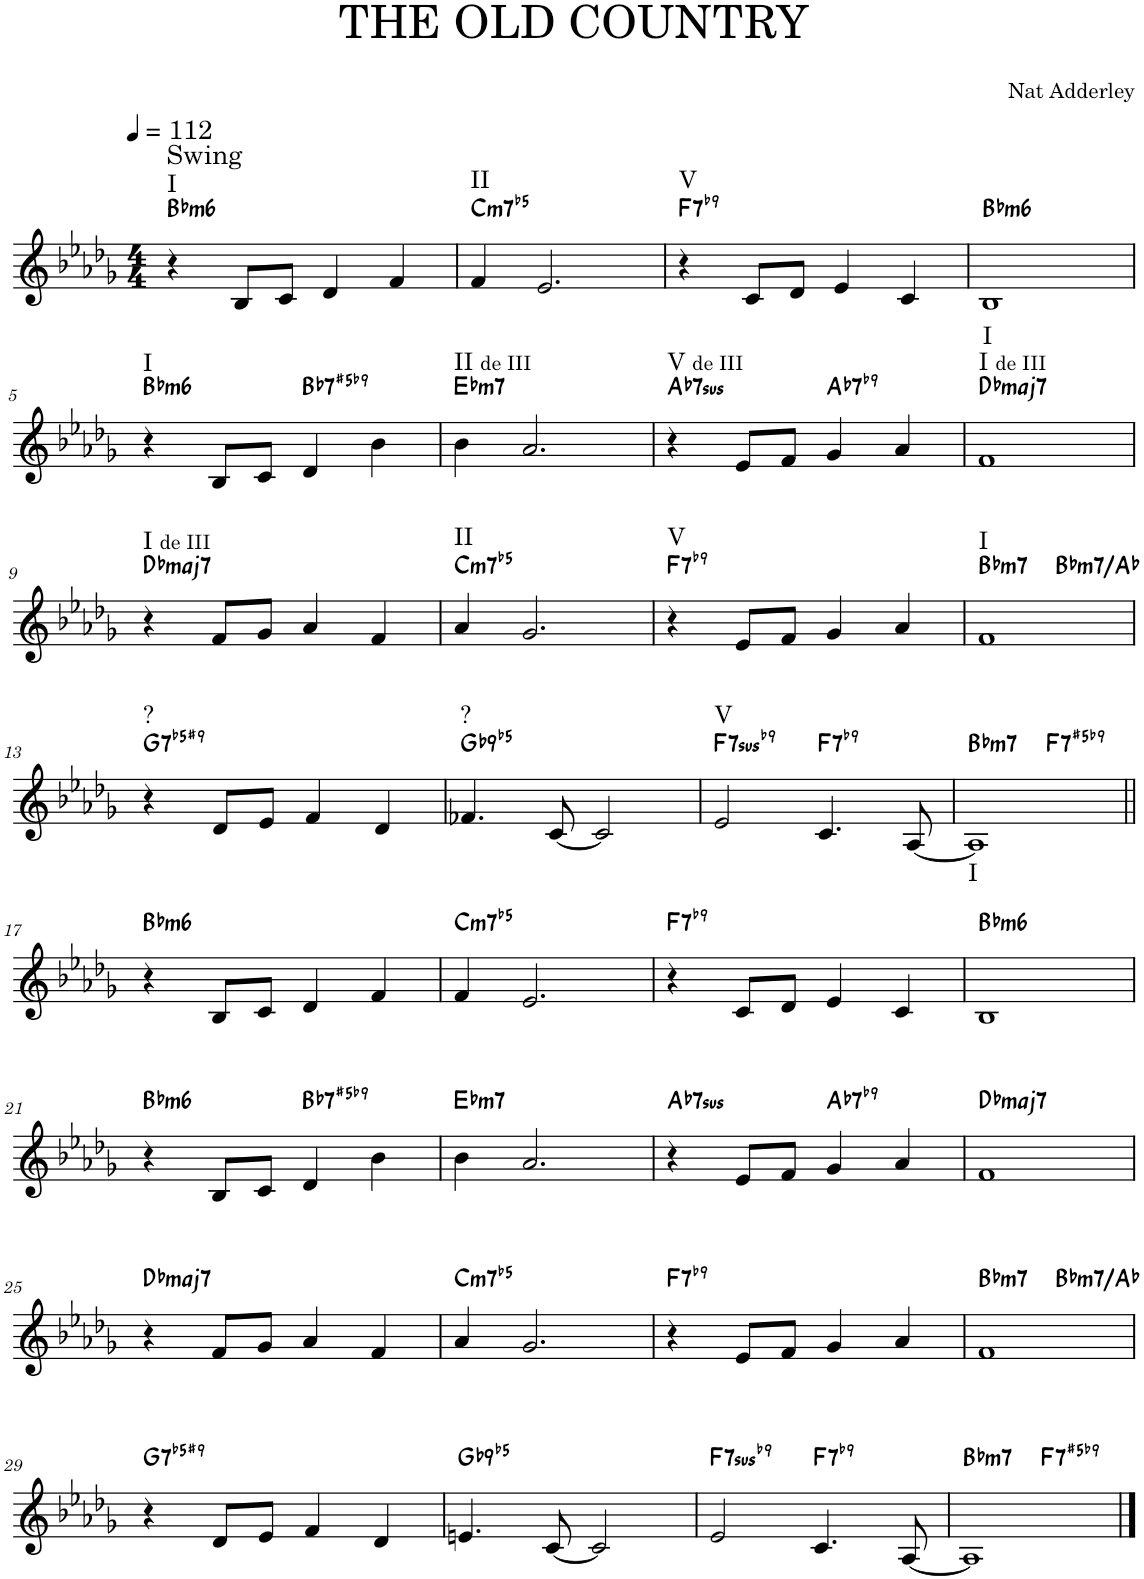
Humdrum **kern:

**kern	**harte
*part1	*part1
*staff1	*
*I"Piano	*
*I'Pno.	*
*clefG2	*
*k[b-e-a-d-g-]	*
*M4/4	*
*MM112	*
=1	=1
!LO:TX:a:t=Swing	!
!LO:TX:a:t=I	!LO:H:kt=m6
4r	Bb:min6
8B-/L	.
8c/J	.
4d-/	.
4f/	.
=2	=2
!LO:TX:a:t=II	!LO:H:kt=m7b5
4f/	C:hdim7
2.e-/	.
=3	=3
!LO:TX:a:t=V	!LO:H:kt=7
4r	F:7(b9)
8c/L	.
8d-/J	.
4e-/	.
4c/	.
=4	=4
!LO:TX:b:t=I	!LO:H:kt=m6
1B-	Bb:min6
!!LO:LB:g=z
=5	=5
!LO:TX:a:t=I	!LO:H:kt=m6
4r	Bb:min6
8B-/L	.
8c/J	.
!	!LO:H:kt=7
4d-/	Bb:(3,#5,b7,b9)
4b-\	.
=6	=6
!LO:TX:a:t=II	!
!LO:TX:a:t=de III	!LO:H:kt=m7
4b-\	Eb:min7
2.a-/	.
=7	=7
!LO:TX:a:t=V	!
!LO:TX:a:t=de III	!LO:H:kt=7sus
4r	Ab:sus4(7)
8e-/L	.
8f/J	.
!	!LO:H:kt=7
4g-/	Ab:7(b9)
4a-/	.
=8	=8
!LO:TX:a:t=I	!
!LO:TX:a:t=de III	!LO:H:kt=maj7
1f	Db:maj7
!!LO:LB:g=z
=9	=9
!LO:TX:a:t=I	!
!LO:TX:a:t=de III	!LO:H:kt=maj7
4r	Db:maj7
8f/L	.
8g-/J	.
4a-/	.
4f/	.
=10	=10
!LO:TX:a:t=II	!LO:H:kt=m7b5
4a-/	C:hdim7
2.g-/	.
=11	=11
!LO:TX:a:t=V	!LO:H:kt=7
4r	F:7(b9)
8e-/L	.
8f/J	.
4g-/	.
4a-/	.
=12	=12
!LO:TX:a:t=I	!LO:H:kt=m7
*^	*
1f	2ryy	Bb:min7
!	!	!LO:H:kt=m7
.	2ryy	Bb:min7/b7
!!LO:LB:g=z	!!
=13	=13	=13
!LO:TX:a:t=?	!	!LO:H:kt=7
*v	*v	*
4r	G:(3,b5,b7,#9)
8d-/L	.
8e-/J	.
4f/	.
4d-/	.
=14	=14
!LO:TX:a:t=?	!LO:H:kt=9
4.f-X/	Gb:(3,b5,b7,9)
[8c/	.
2c/]	.
=15	=15
!LO:TX:a:t=V	!LO:H:kt=7b9
2e-/	F:7(7)
!	!LO:H:kt=7
4.c/	F:7(b9)
[8A-/	.
=16	=16
!LO:TX:b:t=I	!LO:H:kt=m7
*^	*
1A-]	2ryy	Bb:min7
!	!	!LO:H:kt=7
.	2ryy	F:(3,#5,b7,b9)
!!LO:LB:g=z	!!
=17||	=17||	=17||
!	!	!LO:H:kt=m6
*v	*v	*
4r	Bb:min6
8B-/L	.
8c/J	.
4d-/	.
4f/	.
=18	=18
!	!LO:H:kt=m7b5
4f/	C:hdim7
2.e-/	.
=19	=19
!	!LO:H:kt=7
4r	F:7(b9)
8c/L	.
8d-/J	.
4e-/	.
4c/	.
=20	=20
!	!LO:H:kt=m6
1B-	Bb:min6
!!LO:LB:g=z
=21	=21
!	!LO:H:kt=m6
4r	Bb:min6
8B-/L	.
8c/J	.
!	!LO:H:kt=7
4d-/	Bb:(3,#5,b7,b9)
4b-\	.
=22	=22
!	!LO:H:kt=m7
4b-\	Eb:min7
2.a-/	.
=23	=23
!	!LO:H:kt=7sus
4r	Ab:sus4(7)
8e-/L	.
8f/J	.
!	!LO:H:kt=7
4g-/	Ab:7(b9)
4a-/	.
=24	=24
!	!LO:H:kt=maj7
1f	Db:maj7
!!LO:LB:g=z
=25	=25
!	!LO:H:kt=maj7
4r	Db:maj7
8f/L	.
8g-/J	.
4a-/	.
4f/	.
=26	=26
!	!LO:H:kt=m7b5
4a-/	C:hdim7
2.g-/	.
=27	=27
!	!LO:H:kt=7
4r	F:7(b9)
8e-/L	.
8f/J	.
4g-/	.
4a-/	.
=28	=28
!	!LO:H:kt=m7
*^	*
1f	2ryy	Bb:min7
!	!	!LO:H:kt=m7
.	2ryy	Bb:min7/b7
!!LO:LB:g=z	!!
=29	=29	=29
!	!	!LO:H:kt=7
*v	*v	*
4r	G:(3,b5,b7,#9)
8d-/L	.
8e-/J	.
4f/	.
4d-/	.
=30	=30
!	!LO:H:kt=9
4.en/	Gb:(3,b5,b7,9)
[8c/	.
2c/]	.
=31	=31
!	!LO:H:kt=7b9
2e-/	F:7(7)
!	!LO:H:kt=7
4.c/	F:7(b9)
[8A-/	.
=32	=32
!	!LO:H:kt=m7
*^	*
1A-]	2ryy	Bb:min7
!	!	!LO:H:kt=7
.	2ryy	F:(3,#5,b7,b9)
*v	*v	*
==	==
*-	*-
